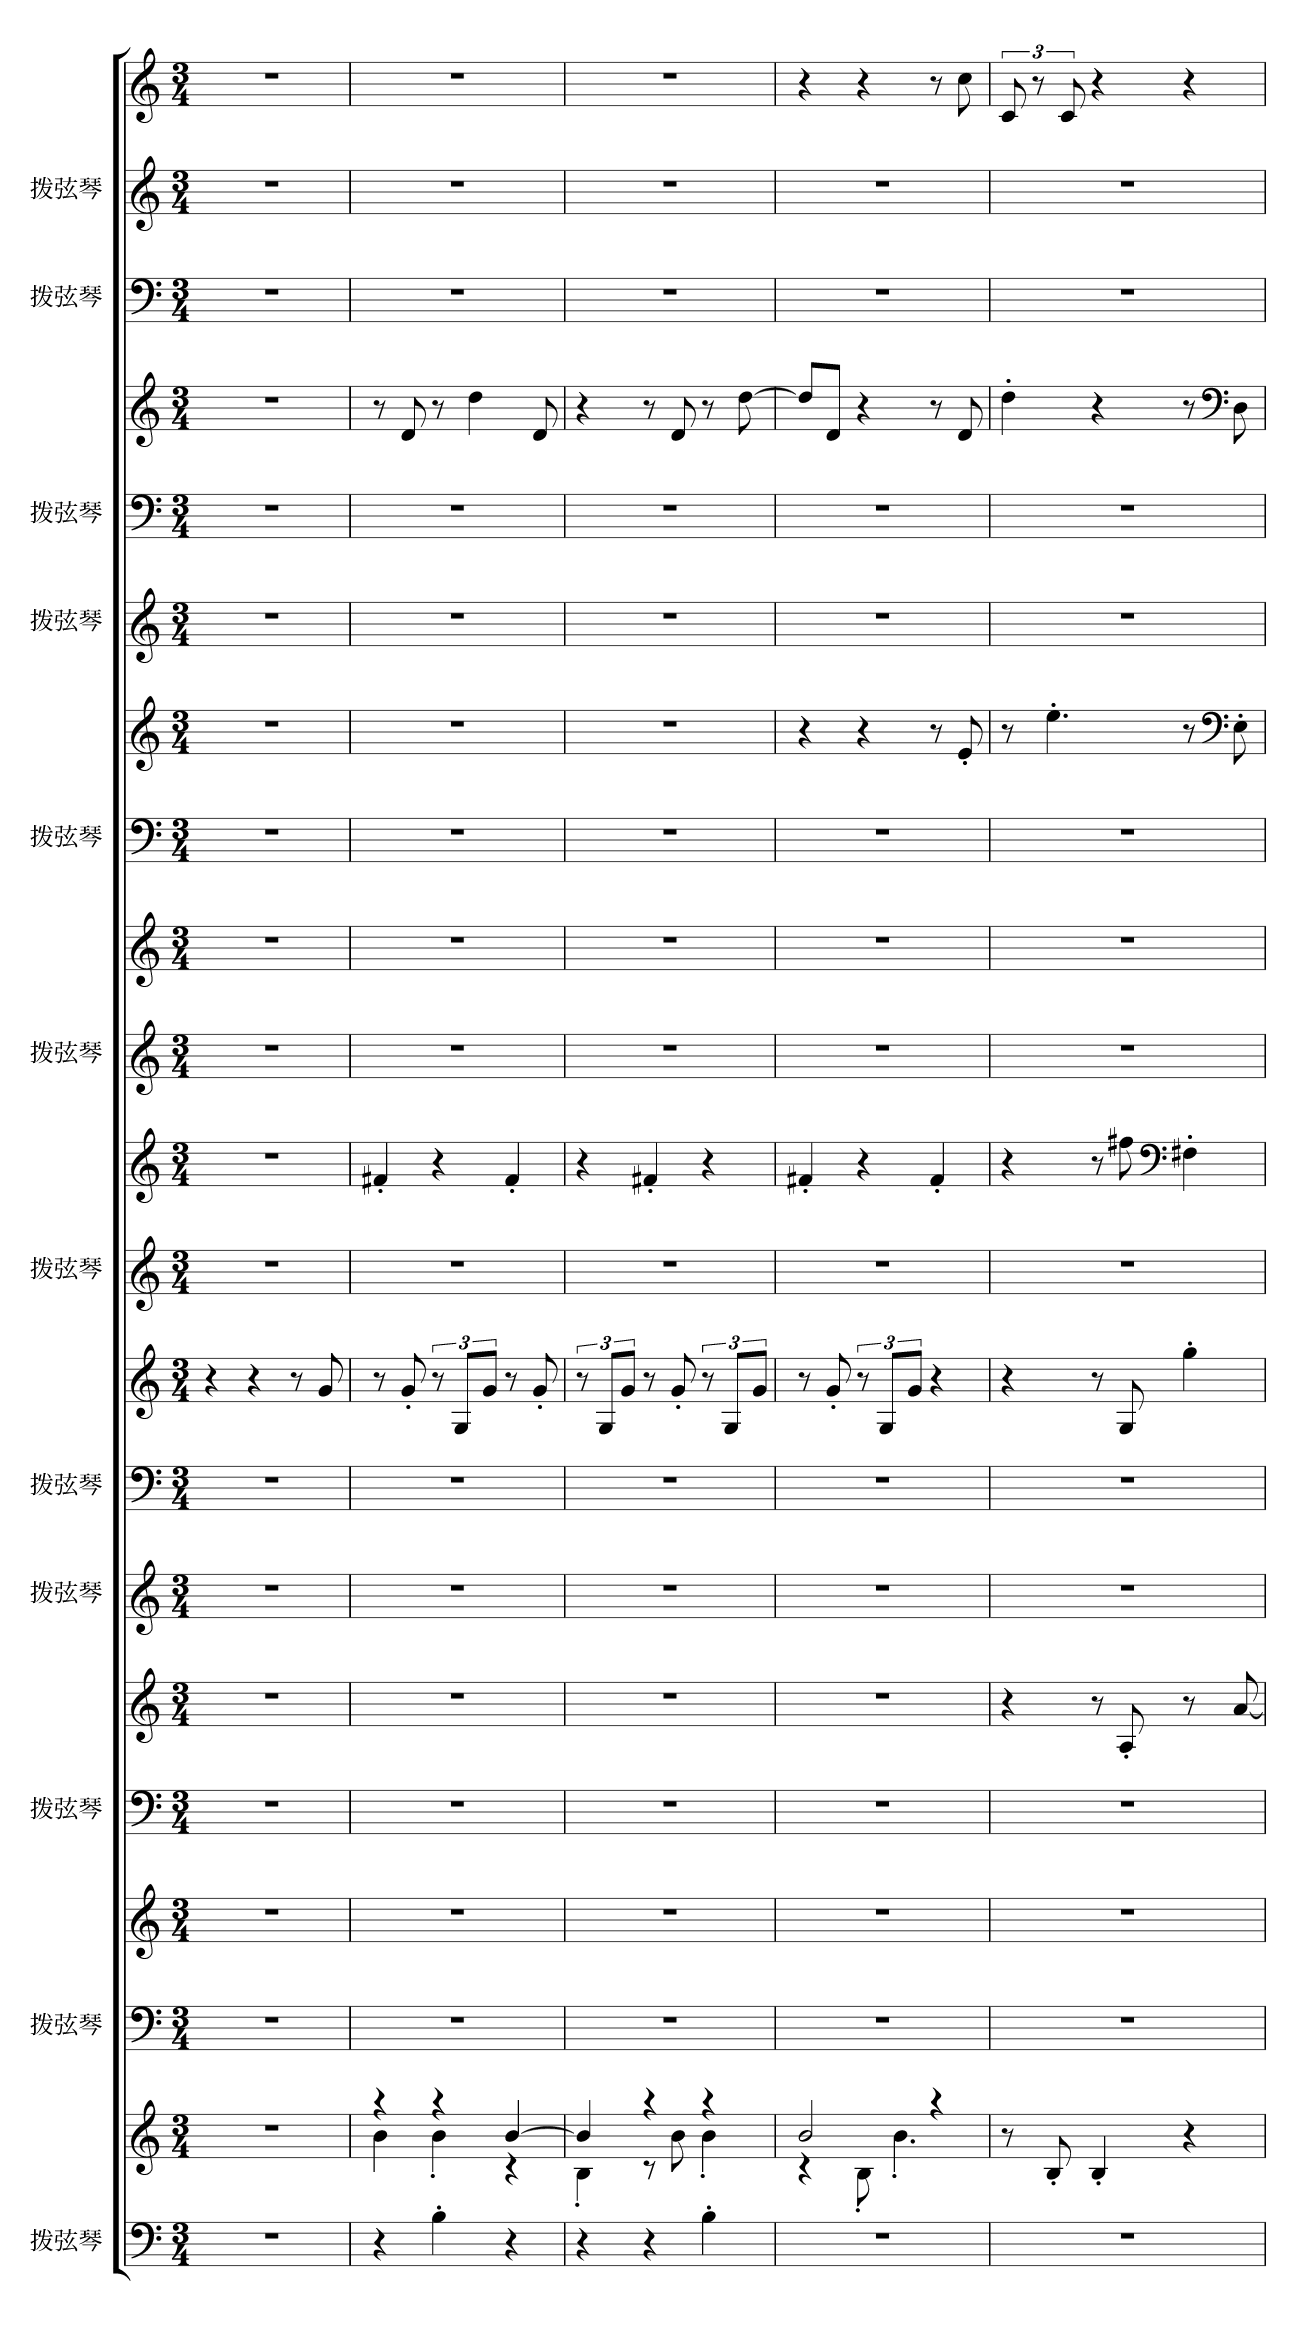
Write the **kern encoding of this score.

**kern	**kern	**kern	**kern	**kern	**kern	**kern	**kern	**kern	**kern	**kern	**kern	**kern	**kern	**kern	**kern	**kern	**kern	**kern	**kern	**kern
*part12	*part12	*part11	*part11	*part10	*part10	*part9	*part8	*part8	*part7	*part7	*part6	*part6	*part5	*part5	*part4	*part3	*part3	*part2	*part1	*part1
*staff21	*staff20	*staff19	*staff18	*staff17	*staff16	*staff15	*staff14	*staff13	*staff12	*staff11	*staff10	*staff9	*staff8	*staff7	*staff6	*staff5	*staff4	*staff3	*staff2	*staff1
*I"拨弦琴	*	*I"拨弦琴	*	*I"拨弦琴	*	*I"拨弦琴	*I"拨弦琴	*	*I"拨弦琴	*	*I"拨弦琴	*	*I"拨弦琴	*	*I"拨弦琴	*I"拨弦琴	*	*I"拨弦琴	*I"拨弦琴	*
*clefF4	*clefG2	*clefF4	*clefG2	*clefF4	*clefG2	*clefG2	*clefF4	*clefG2	*clefG2	*clefG2	*clefG2	*clefG2	*clefF4	*clefG2	*clefG2	*clefF4	*clefG2	*clefF4	*clefG2	*clefG2
*k[]	*k[]	*k[]	*k[]	*k[]	*k[]	*k[]	*k[]	*k[]	*k[]	*k[]	*k[]	*k[]	*k[]	*k[]	*k[]	*k[]	*k[]	*k[]	*k[]	*k[]
*M3/4	*M3/4	*M3/4	*M3/4	*M3/4	*M3/4	*M3/4	*M3/4	*M3/4	*M3/4	*M3/4	*M3/4	*M3/4	*M3/4	*M3/4	*M3/4	*M3/4	*M3/4	*M3/4	*M3/4	*M3/4
*MM140	*MM140	*MM140	*MM140	*MM140	*MM140	*MM140	*MM140	*MM140	*MM140	*MM140	*MM140	*MM140	*MM140	*MM140	*MM140	*MM140	*MM140	*MM140	*MM140	*MM140
=1	=1	=1	=1	=1	=1	=1	=1	=1	=1	=1	=1	=1	=1	=1	=1	=1	=1	=1	=1	=1
2.r	2.r	2.r	2.r	2.r	2.r	2.r	2.r	4r	2.r	2.r	2.r	2.r	2.r	2.r	2.r	2.r	2.r	2.r	2.r	2.r
.	.	.	.	.	.	.	.	4r	.	.	.	.	.	.	.	.	.	.	.	.
.	.	.	.	.	.	.	.	8r	.	.	.	.	.	.	.	.	.	.	.	.
.	.	.	.	.	.	.	.	8g/	.	.	.	.	.	.	.	.	.	.	.	.
=2	=2	=2	=2	=2	=2	=2	=2	=2	=2	=2	=2	=2	=2	=2	=2	=2	=2	=2	=2	=2
*	*^	*	*	*	*	*	*	*	*	*	*	*	*	*	*	*	*	*	*	*
4r	4r	4b\	2.r	2.r	2.r	2.r	2.r	2.r	8r	2.r	4f#X'/	2.r	2.r	2.r	2.r	2.r	2.r	8r	2.r	2.r	2.r
.	.	.	.	.	.	.	.	.	8g'/	.	.	.	.	.	.	.	.	8d/	.	.	.
4B'\	4r	4b'\	.	.	.	.	.	.	12r	.	4r	.	.	.	.	.	.	8r	.	.	.
.	.	.	.	.	.	.	.	.	12G/L	.	.	.	.	.	.	.	.	.	.	.	.
.	.	.	.	.	.	.	.	.	.	.	.	.	.	.	.	.	.	4dd\	.	.	.
.	.	.	.	.	.	.	.	.	12g/J	.	.	.	.	.	.	.	.	.	.	.	.
4r	[4b/	4r	.	.	.	.	.	.	8r	.	4f#'/	.	.	.	.	.	.	.	.	.	.
.	.	.	.	.	.	.	.	.	8g'/	.	.	.	.	.	.	.	.	8d/	.	.	.
=3	=3	=3	=3	=3	=3	=3	=3	=3	=3	=3	=3	=3	=3	=3	=3	=3	=3	=3	=3	=3	=3
4r	4b/]	4B'\	2.r	2.r	2.r	2.r	2.r	2.r	12r	2.r	4r	2.r	2.r	2.r	2.r	2.r	2.r	4r	2.r	2.r	2.r
.	.	.	.	.	.	.	.	.	12G/L	.	.	.	.	.	.	.	.	.	.	.	.
.	.	.	.	.	.	.	.	.	12g/J	.	.	.	.	.	.	.	.	.	.	.	.
4r	4r	8r	.	.	.	.	.	.	8r	.	4f#X'/	.	.	.	.	.	.	8r	.	.	.
.	.	8b\	.	.	.	.	.	.	8g'/	.	.	.	.	.	.	.	.	8d/	.	.	.
4B'\	4r	4b'\	.	.	.	.	.	.	12r	.	4r	.	.	.	.	.	.	8r	.	.	.
.	.	.	.	.	.	.	.	.	12G/L	.	.	.	.	.	.	.	.	.	.	.	.
.	.	.	.	.	.	.	.	.	.	.	.	.	.	.	.	.	.	[8dd\	.	.	.
.	.	.	.	.	.	.	.	.	12g/J	.	.	.	.	.	.	.	.	.	.	.	.
=4	=4	=4	=4	=4	=4	=4	=4	=4	=4	=4	=4	=4	=4	=4	=4	=4	=4	=4	=4	=4	=4
2.r	2b/	4r	2.r	2.r	2.r	2.r	2.r	2.r	8r	2.r	4f#X'/	2.r	2.r	2.r	4r	2.r	2.r	8dd/L]	2.r	2.r	4r
.	.	.	.	.	.	.	.	.	8g'/	.	.	.	.	.	.	.	.	8d/J	.	.	.
.	.	8B'\	.	.	.	.	.	.	12r	.	4r	.	.	.	4r	.	.	4r	.	.	4r
.	.	.	.	.	.	.	.	.	12G/L	.	.	.	.	.	.	.	.	.	.	.	.
.	.	4.b'\	.	.	.	.	.	.	.	.	.	.	.	.	.	.	.	.	.	.	.
.	.	.	.	.	.	.	.	.	12g/J	.	.	.	.	.	.	.	.	.	.	.	.
.	4r	.	.	.	.	.	.	.	4r	.	4f#'/	.	.	.	8r	.	.	8r	.	.	8r
.	.	.	.	.	.	.	.	.	.	.	.	.	.	.	8e'/	.	.	8d/	.	.	8cc\
*	*v	*v	*	*	*	*	*	*	*	*	*	*	*	*	*	*	*	*	*	*	*
!!LO:PB:g=z
=5	=5	=5	=5	=5	=5	=5	=5	=5	=5	=5	=5	=5	=5	=5	=5	=5	=5	=5	=5	=5
2.r	8r	2.r	2.r	2.r	4r	2.r	2.r	4r	2.r	4r	2.r	2.r	2.r	8r	2.r	2.r	4dd'\	2.r	2.r	12c/
.	.	.	.	.	.	.	.	.	.	.	.	.	.	.	.	.	.	.	.	12r
.	8B'/	.	.	.	.	.	.	.	.	.	.	.	.	4.ee'\	.	.	.	.	.	.
.	.	.	.	.	.	.	.	.	.	.	.	.	.	.	.	.	.	.	.	12c/
.	4B'/	.	.	.	8r	.	.	8r	.	8r	.	.	.	.	.	.	4r	.	.	4r
.	.	.	.	.	8A'/	.	.	8G/	.	8ff#X\	.	.	.	.	.	.	.	.	.	.
*	*	*	*	*	*	*	*	*	*	*clefF4	*	*	*	*	*	*	*	*	*	*
.	4r	.	.	.	8r	.	.	4gg'\	.	4F#X'\	.	.	.	8r	.	.	8r	.	.	4r
*	*	*	*	*	*	*	*	*	*	*	*	*	*	*clefF4	*	*	*clefF4	*	*	*
.	.	.	.	.	[8a/	.	.	.	.	.	.	.	.	8E'\	.	.	8D\	.	.	.
=	=	=	=	=	=	=	=	=	=	=	=	=	=	=	=	=	=	=	=	=
*-	*-	*-	*-	*-	*-	*-	*-	*-	*-	*-	*-	*-	*-	*-	*-	*-	*-	*-	*-	*-
